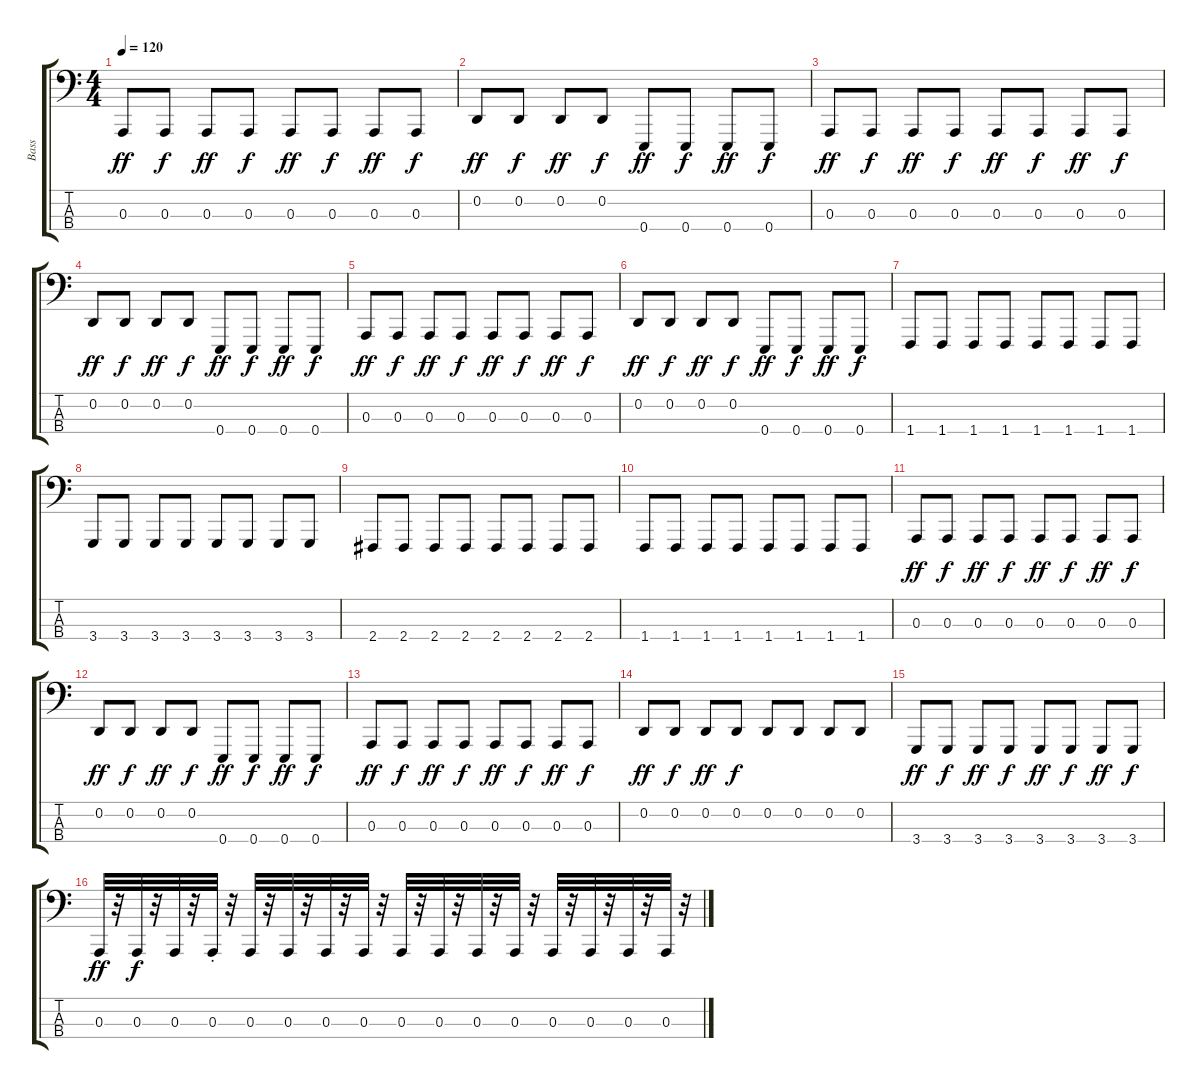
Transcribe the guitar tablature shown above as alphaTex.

\track ("Bass" "Bass") {instrument lead8bassandlead}
\staff {score tabs}
\tuning (G2 D2 A1 E1) {hide}
\ts (4 4)
\tempo 120
\clef f4
\ks c
0.3.8{dy ff} 0.3.8{dy f} 0.3.8{dy ff} 0.3.8{dy f} 0.3.8{dy ff} 0.3.8{dy f} 0.3.8{dy ff} 0.3.8{dy f} |
0.2.8{dy ff} 0.2.8{dy f} 0.2.8{dy ff} 0.2.8{dy f} 0.4.8{dy ff} 0.4.8{dy f} 0.4.8{dy ff} 0.4.8{dy f} |
0.3.8{dy ff} 0.3.8{dy f} 0.3.8{dy ff} 0.3.8{dy f} 0.3.8{dy ff} 0.3.8{dy f} 0.3.8{dy ff} 0.3.8{dy f} |
0.2.8{dy ff} 0.2.8{dy f} 0.2.8{dy ff} 0.2.8{dy f} 0.4.8{dy ff} 0.4.8{dy f} 0.4.8{dy ff} 0.4.8{dy f} |
0.3.8{dy ff} 0.3.8{dy f} 0.3.8{dy ff} 0.3.8{dy f} 0.3.8{dy ff} 0.3.8{dy f} 0.3.8{dy ff} 0.3.8{dy f} |
0.2.8{dy ff} 0.2.8{dy f} 0.2.8{dy ff} 0.2.8{dy f} 0.4.8{dy ff} 0.4.8{dy f} 0.4.8{dy ff} 0.4.8{dy f} |
1.4.8 1.4.8 1.4.8 1.4.8 1.4.8 1.4.8 1.4.8 1.4.8 |
3.4.8 3.4.8 3.4.8 3.4.8 3.4.8 3.4.8 3.4.8 3.4.8 |
2.4.8 2.4.8 2.4.8 2.4.8 2.4.8 2.4.8 2.4.8 2.4.8 |
1.4.8 1.4.8 1.4.8 1.4.8 1.4.8 1.4.8 1.4.8 1.4.8 |
0.3.8{dy ff} 0.3.8{dy f} 0.3.8{dy ff} 0.3.8{dy f} 0.3.8{dy ff} 0.3.8{dy f} 0.3.8{dy ff} 0.3.8{dy f} |
0.2.8{dy ff} 0.2.8{dy f} 0.2.8{dy ff} 0.2.8{dy f} 0.4.8{dy ff} 0.4.8{dy f} 0.4.8{dy ff} 0.4.8{dy f} |
0.3.8{dy ff} 0.3.8{dy f} 0.3.8{dy ff} 0.3.8{dy f} 0.3.8{dy ff} 0.3.8{dy f} 0.3.8{dy ff} 0.3.8{dy f} |
0.2.8{dy ff} 0.2.8{dy f} 0.2.8{dy ff} 0.2.8{dy f} 0.2.8 0.2.8 0.2.8 0.2.8 |
3.4.8{dy ff} 3.4.8{dy f} 3.4.8{dy ff} 3.4.8{dy f} 3.4.8{dy ff} 3.4.8{dy f} 3.4.8{dy ff} 3.4.8{dy f} |
0.3.32{dy ff} r.32 0.3.32{dy f} r.32 0.3.32 r.32 0.3{st}.32 r.32 0.3.32 r.32 0.3.32 r.32 0.3.32 r.32 0.3.32 r.32 0.3.32 r.32 0.3.32 r.32 0.3.32 r.32 0.3.32 r.32 0.3.32 r.32 0.3.32 r.32 0.3.32 r.32 0.3.32 r.32
